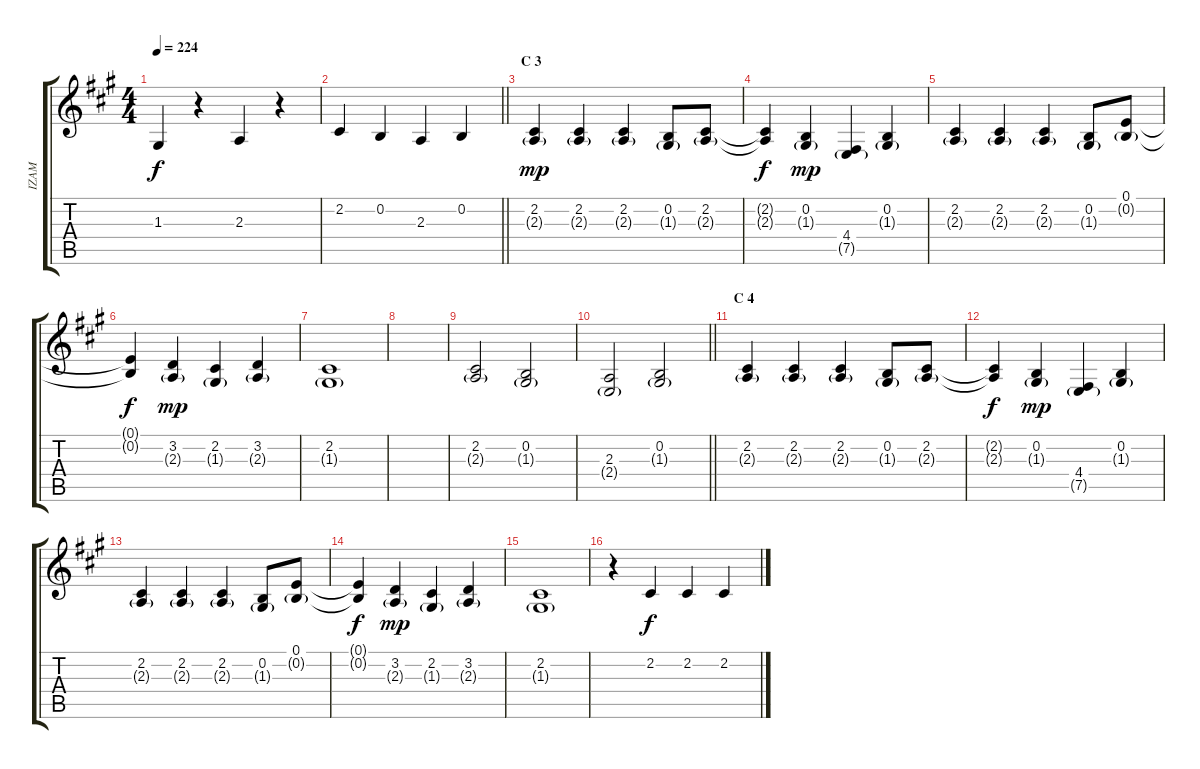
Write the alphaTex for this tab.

\track ("IZAM" "IZAM") {instrument oboe}
\staff {score tabs}
\tuning (E4 B3 G3 D3 A2 E2) {hide}
\ts (4 4)
\tempo 224
\clef g2
\ks a
1.3.4{dy f} r.4 2.3.4 r.4 |
\barLineRight lightlight
2.2.4 0.2.4 2.3.4 0.2.4 |
\section ("" "C 3")
(2.2 2.3{g}).4{dy mp} (2.2 2.3{g}).4 (2.2 2.3{g}).4 (0.2 1.3{g}).8 (2.2 2.3{g}).8 |
(2.2{t} 2.3{t}).4{dy f} (0.2 1.3{g}).4{dy mp} (4.4 7.5{g}).4 (0.2 1.3{g}).4 |
(2.2 2.3{g}).4 (2.2 2.3{g}).4 (2.2 2.3{g}).4 (0.2 1.3{g}).8 (0.1 0.2{g}).8 |
(0.1{t} 0.2{t}).4{dy f} (3.2 2.3{g}).4{dy mp} (2.2 1.3{g}).4 (3.2 2.3{g}).4 |
(2.2 1.3{g}).1 |
|
(2.2 2.3{g}).2 (0.2 1.3{g}).2 |
\barLineRight lightlight
(2.3 2.4{g}).2 (0.2 1.3{g}).2 |
\section ("" "C 4")
(2.2 2.3{g}).4 (2.2 2.3{g}).4 (2.2 2.3{g}).4 (0.2 1.3{g}).8 (2.2 2.3{g}).8 |
(2.2{t} 2.3{t}).4{dy f} (0.2 1.3{g}).4{dy mp} (4.4 7.5{g}).4 (0.2 1.3{g}).4 |
(2.2 2.3{g}).4 (2.2 2.3{g}).4 (2.2 2.3{g}).4 (0.2 1.3{g}).8 (0.1 0.2{g}).8 |
(0.1{t} 0.2{t}).4{dy f} (3.2 2.3{g}).4{dy mp} (2.2 1.3{g}).4 (3.2 2.3{g}).4 |
(2.2 1.3{g}).1 |
r.4 2.2.4{dy f} 2.2.4 2.2.4
